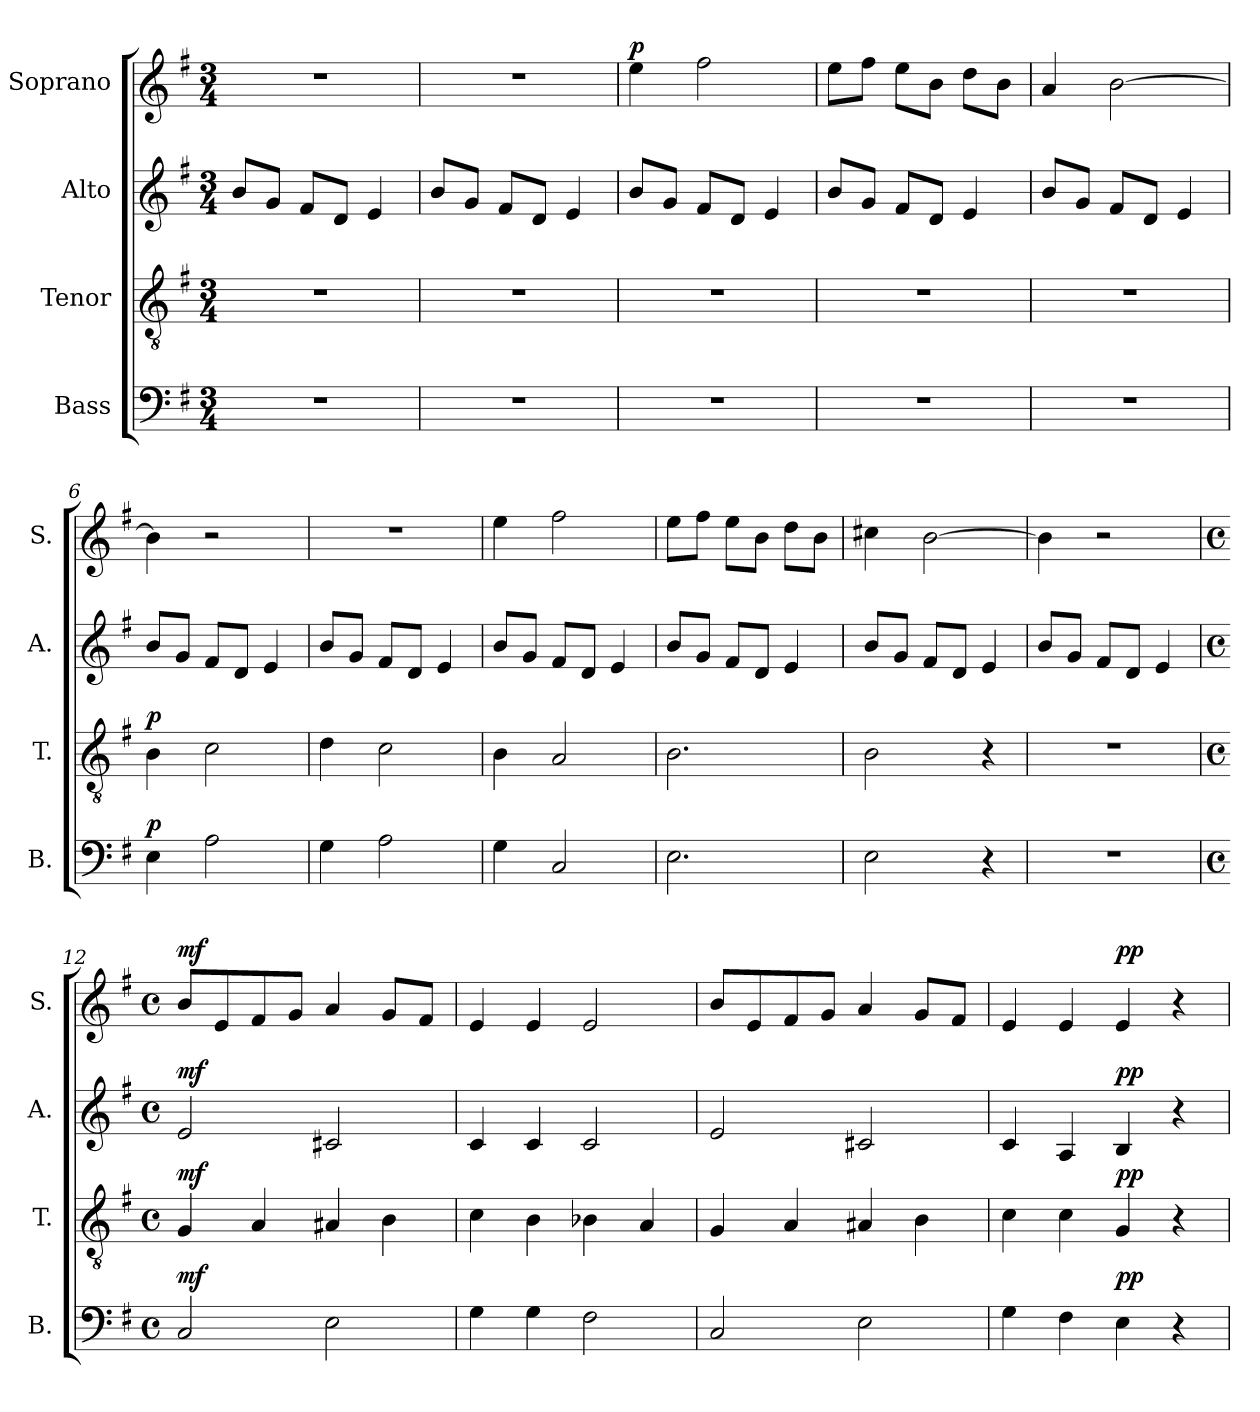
**kern	**dynam	**kern	**dynam	**kern	**dynam	**kern	**dynam
*part4	*part4	*part3	*part3	*part2	*part2	*part1	*part1
*staff4	*staff4	*staff3	*staff3	*staff2	*staff2	*staff1	*staff1
*I"Bass	*	*I"Tenor	*	*I"Alto	*	*I"Soprano	*
*I'B.	*	*I'T.	*	*I'A.	*	*I'S.	*
*clefF4	*	*clefGv2	*	*clefG2	*	*clefG2	*
*k[f#]	*	*k[f#]	*	*k[f#]	*	*k[f#]	*
*M3/4	*	*M3/4	*	*M3/4	*	*M3/4	*
*MM60	*	*MM60	*	*MM60	*	*MM60	*
=1	=1	=1	=1	=1	=1	=1	=1
2.r	.	2.r	.	8b/L	.	2.r	.
.	.	.	.	8g/J	.	.	.
.	.	.	.	8f#/L	.	.	.
.	.	.	.	8d/J	.	.	.
.	.	.	.	4e/	.	.	.
=2	=2	=2	=2	=2	=2	=2	=2
2.r	.	2.r	.	8b/L	.	2.r	.
.	.	.	.	8g/J	.	.	.
.	.	.	.	8f#/L	.	.	.
.	.	.	.	8d/J	.	.	.
.	.	.	.	4e/	.	.	.
=3	=3	=3	=3	=3	=3	=3	=3
!	!	!	!	!	!	!	!LO:DY:a
2.r	.	2.r	.	8b/L	.	4ee\	p
.	.	.	.	8g/J	.	.	.
.	.	.	.	8f#/L	.	2ff#\	.
.	.	.	.	8d/J	.	.	.
.	.	.	.	4e/	.	.	.
=4	=4	=4	=4	=4	=4	=4	=4
2.r	.	2.r	.	8b/L	.	8ee\L	.
.	.	.	.	8g/J	.	8ff#\J	.
.	.	.	.	8f#/L	.	8ee\L	.
.	.	.	.	8d/J	.	8b\J	.
.	.	.	.	4e/	.	8dd\L	.
.	.	.	.	.	.	8b\J	.
=5	=5	=5	=5	=5	=5	=5	=5
2.r	.	2.r	.	8b/L	.	4a/	.
.	.	.	.	8g/J	.	.	.
.	.	.	.	8f#/L	.	[2b\	.
.	.	.	.	8d/J	.	.	.
.	.	.	.	4e/	.	.	.
=6	=6	=6	=6	=6	=6	=6	=6
!	!LO:DY:a	!	!LO:DY:a	!	!	!	!
4E\	p	4B\	p	8b/L	.	4b\]	.
.	.	.	.	8g/J	.	.	.
2A\	.	2c\	.	8f#/L	.	2r	.
.	.	.	.	8d/J	.	.	.
.	.	.	.	4e/	.	.	.
!!LO:LB:g=z
=7	=7	=7	=7	=7	=7	=7	=7
4G\	.	4d\	.	8b/L	.	2.r	.
.	.	.	.	8g/J	.	.	.
2A\	.	2c\	.	8f#/L	.	.	.
.	.	.	.	8d/J	.	.	.
.	.	.	.	4e/	.	.	.
=8	=8	=8	=8	=8	=8	=8	=8
4G\	.	4B\	.	8b/L	.	4ee\	.
.	.	.	.	8g/J	.	.	.
2C/	.	2A/	.	8f#/L	.	2ff#\	.
.	.	.	.	8d/J	.	.	.
.	.	.	.	4e/	.	.	.
=9	=9	=9	=9	=9	=9	=9	=9
2.E\	.	2.B\	.	8b/L	.	8ee\L	.
.	.	.	.	8g/J	.	8ff#\J	.
.	.	.	.	8f#/L	.	8ee\L	.
.	.	.	.	8d/J	.	8b\J	.
.	.	.	.	4e/	.	8dd\L	.
.	.	.	.	.	.	8b\J	.
=10	=10	=10	=10	=10	=10	=10	=10
2E\	.	2B\	.	8b/L	.	4cc#X\	.
.	.	.	.	8g/J	.	.	.
.	.	.	.	8f#/L	.	[2b\	.
.	.	.	.	8d/J	.	.	.
4r	.	4r	.	4e/	.	.	.
=11	=11	=11	=11	=11	=11	=11	=11
2.r	.	2.r	.	8b/L	.	4b\]	.
.	.	.	.	8g/J	.	.	.
.	.	.	.	8f#/L	.	2r	.
.	.	.	.	8d/J	.	.	.
.	.	.	.	4e/	.	.	.
=12	=12	=12	=12	=12	=12	=12	=12
*M4/4	*	*M4/4	*	*M4/4	*	*M4/4	*
*met(c)	*	*met(c)	*	*met(c)	*	*met(c)	*
!	!LO:DY:a	!	!LO:DY:a	!	!LO:DY:a	!	!LO:DY:a
2C/	mf	4G/	mf	2e/	mf	8b/L	mf
.	.	.	.	.	.	8e/	.
.	.	4A/	.	.	.	8f#/	.
.	.	.	.	.	.	8g/J	.
2E\	.	4A#X/	.	2c#X/	.	4a/	.
.	.	4B\	.	.	.	8g/L	.
.	.	.	.	.	.	8f#/J	.
!!LO:LB:g=z
=13	=13	=13	=13	=13	=13	=13	=13
4G\	.	4c\	.	4c/	.	4e/	.
4G\	.	4B\	.	4c/	.	4e/	.
2F#\	.	4B-X\	.	2c/	.	2e/	.
.	.	4A/	.	.	.	.	.
=14	=14	=14	=14	=14	=14	=14	=14
2C/	.	4G/	.	2e/	.	8b/L	.
.	.	.	.	.	.	8e/	.
.	.	4A/	.	.	.	8f#/	.
.	.	.	.	.	.	8g/J	.
2E\	.	4A#X/	.	2c#X/	.	4a/	.
.	.	4B\	.	.	.	8g/L	.
.	.	.	.	.	.	8f#/J	.
=15	=15	=15	=15	=15	=15	=15	=15
4G\	.	4c\	.	4c/	.	4e/	.
4F#\	.	4c\	.	4A/	.	4e/	.
!	!LO:DY:a	!	!LO:DY:a	!	!LO:DY:a	!	!LO:DY:a
4E\	pp	4G/	pp	4B/	pp	4e/	pp
4r	.	4r	.	4r	.	4r	.
=	=	=	=	=	=	=	=
*-	*-	*-	*-	*-	*-	*-	*-
